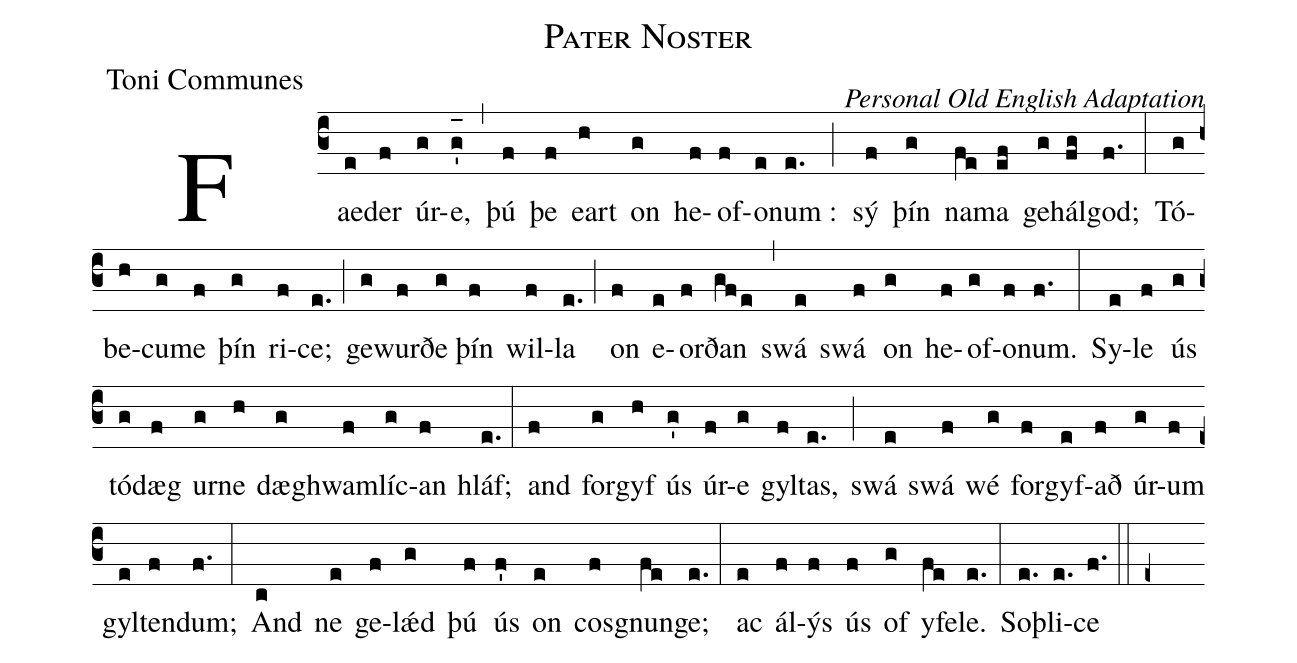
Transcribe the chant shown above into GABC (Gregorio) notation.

name:Pater Noster;
office-part:Toni Communes;
commentary:Personal Old English Adaptation;
%%
(c3) Fae(e)der(f) úr(g)e,(g'_[oh:h]) (,) þú(f) þe(f) eart(h) on(g) he(f)of(f)on(e)um :(e.) (;) sý(f) þín(g) na(fe)ma(ef) ge(g)hál(fg)god;(f.) (:)
Tó-(g)be(h)cum(g)e(f) þín(g) ri(f)ce;(e.) (;) ge(g)wur(f)ðe (g)þín(f) wil(f)la(e.) (;)
on(f) e(e)or(f)ðan(gfe) (,) swá(e) swá(f) on(g) he(f)of(g)on(f)um.(f.) (:)
Sy(e)le(f) ús(g) tód(g)æg(f) ur(g)ne(h) dæg(g)hwam(f)líc(g)an(f) hláf;(e.) (:)
and(f) for(g)gyf(h) ús(g') úr(f)e(g) gyl(f)tas,(e.) (;) swá(e) swá(f) wé(g) for(f)gyf(e)að(f) úr(g)um(f) gyl(e)ten(f)dum;(f.) (:)
And(c) ne(e) ge(f)lǽd(g) þú(f) ús(f') on(e) cosg(f)nun(fe)ge;(e.) (:) ac(e) ál(f)ýs(f) ús(f) of(g) yfe(fe)le.(e.) (:) Soþ(e.)li(e.)ce(f.) (::)  (e+)
